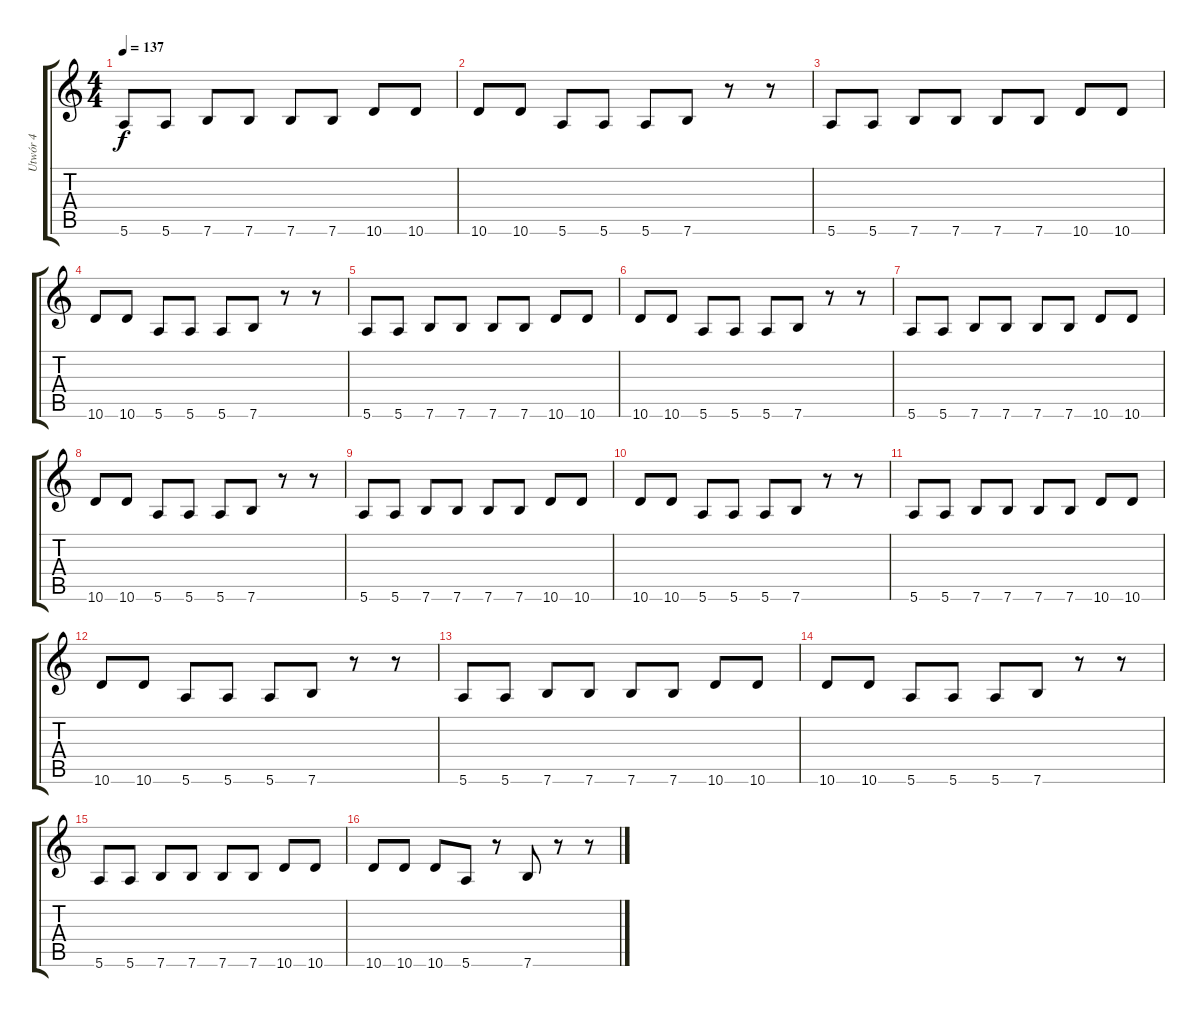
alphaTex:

\track ("Utwór 4" "Utwór 4") {instrument electricbasspick}
\staff {score tabs}
\tuning (E4 B3 G3 D3 A2 E2) {hide}
\ts (4 4)
\tempo 137
\clef g2
\ks c
5.6.8{dy f} 5.6.8 7.6.8 7.6.8 7.6.8 7.6.8 10.6.8 10.6.8 |
10.6.8 10.6.8 5.6.8 5.6.8 5.6.8 7.6.8 r.8 r.8 |
5.6.8 5.6.8 7.6.8 7.6.8 7.6.8 7.6.8 10.6.8 10.6.8 |
10.6.8 10.6.8 5.6.8 5.6.8 5.6.8 7.6.8 r.8 r.8 |
5.6.8 5.6.8 7.6.8 7.6.8 7.6.8 7.6.8 10.6.8 10.6.8 |
10.6.8 10.6.8 5.6.8 5.6.8 5.6.8 7.6.8 r.8 r.8 |
5.6.8 5.6.8 7.6.8 7.6.8 7.6.8 7.6.8 10.6.8 10.6.8 |
10.6.8 10.6.8 5.6.8 5.6.8 5.6.8 7.6.8 r.8 r.8 |
5.6.8 5.6.8 7.6.8 7.6.8 7.6.8 7.6.8 10.6.8 10.6.8 |
10.6.8 10.6.8 5.6.8 5.6.8 5.6.8 7.6.8 r.8 r.8 |
5.6.8 5.6.8 7.6.8 7.6.8 7.6.8 7.6.8 10.6.8 10.6.8 |
10.6.8 10.6.8 5.6.8 5.6.8 5.6.8 7.6.8 r.8 r.8 |
5.6.8 5.6.8 7.6.8 7.6.8 7.6.8 7.6.8 10.6.8 10.6.8 |
10.6.8 10.6.8 5.6.8 5.6.8 5.6.8 7.6.8 r.8 r.8 |
5.6.8 5.6.8 7.6.8 7.6.8 7.6.8 7.6.8 10.6.8 10.6.8 |
10.6.8 10.6.8 10.6.8 5.6.8 r.8 7.6.8 r.8 r.8
